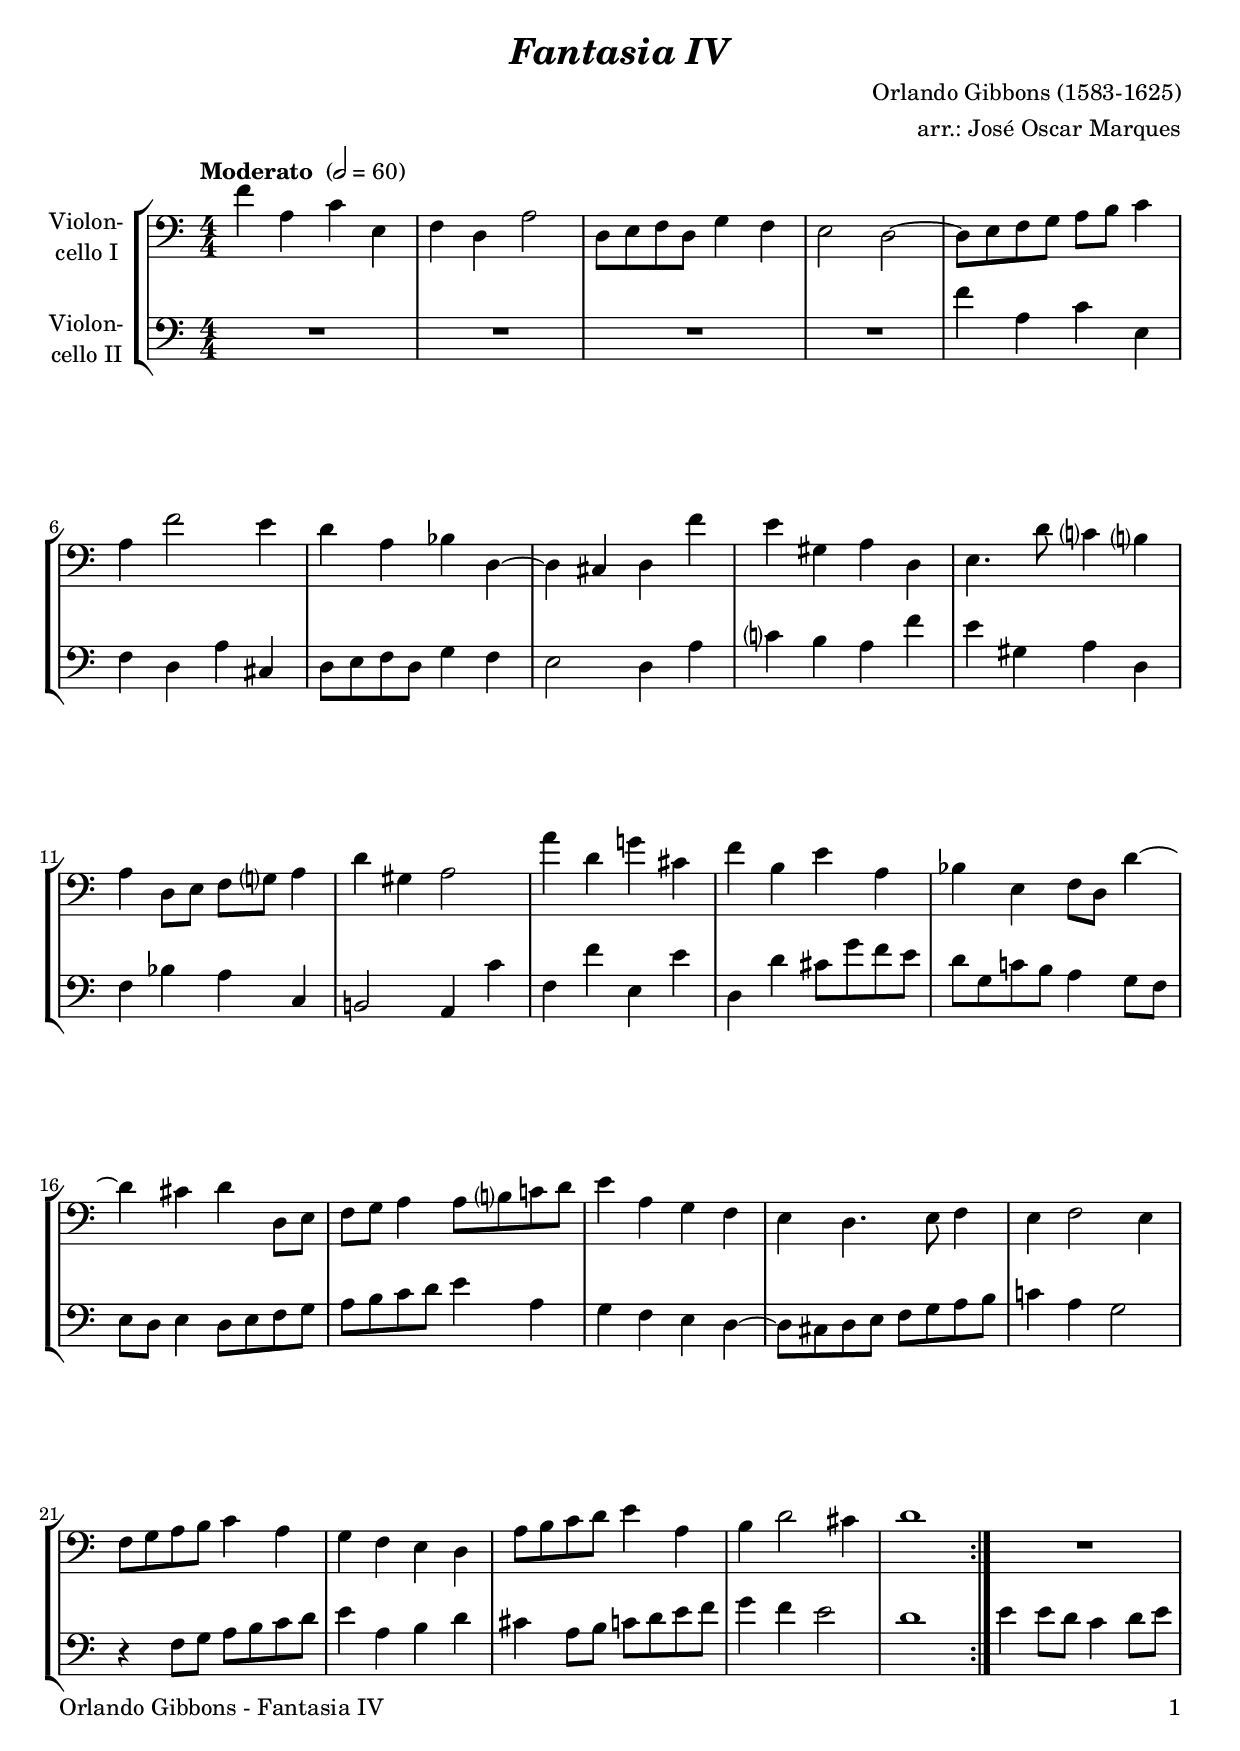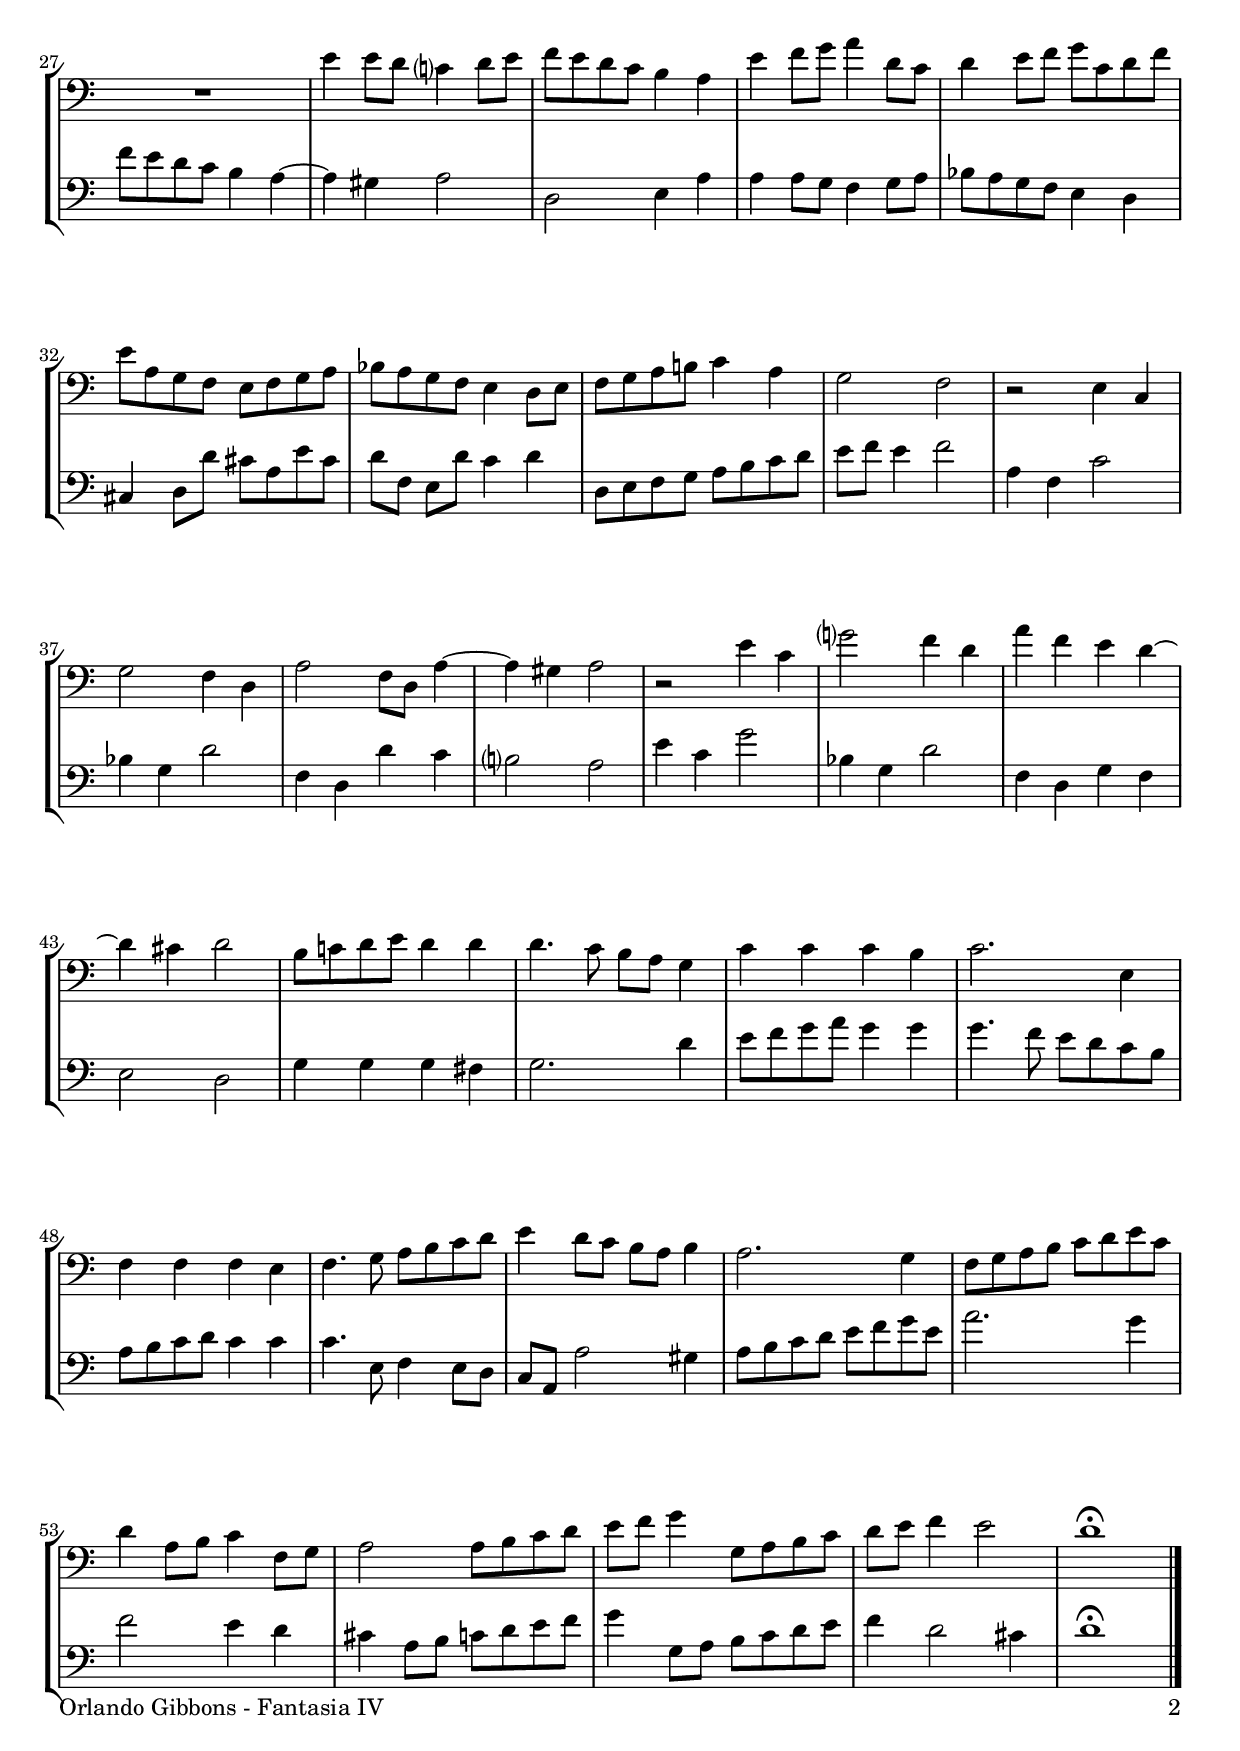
\version "2.18.2"
\include "deutsch.ly"
  
#(set-global-staff-size 20)

\header {
  title     = \markup \bold \italic "Fantasia IV"
  composer  = "Orlando Gibbons (1583-1625)"
  arranger  = "arr.: José Oscar Marques"
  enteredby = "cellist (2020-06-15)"
%  piece     = ""
}

voiceconsts = {
  \key c \major
  \time 4/4
  \clef "bass"
  \numericTimeSignature
  \compressFullBarRests
  % Set default beaming for all staves
%  \set Timing.beamExceptions = #'()
%  \set Timing.baseMoment     = #(ly:make-moment 1 4)
%  \set Timing.beatStructure  = #'(1 1 1)
  \tempo "Moderato " 2=60
}

micl = "clarinet"
mifl = "flute"
miob = "oboe"
mifh = "french horn"
misx = "tenor sax"
mist = "string ensemble 1"
miba = "cello"

rit = \mark \markup \box \italic "rit."

va = \relative c' {
  \voiceconsts

  \repeat volta 2 {
    f4 a, c e,
    f d a'2
    d,8 e f d g4 f
    e2 d~
    d8 e f g a h c4
    a f'2 e4

    d a b d,~
    d cis d f'
    e gis, a d,
    e4. d'8 c?4 h?
    a d,8 e f g? a4
    d gis, a2

    a'4 d, g! cis,
    f h, e a,
    b e, f8 d d'4~
    d cis d d,8 e
    f g a4 a8 h? c! d

    e4 a, g f
    e d4. e8 f4
    e f2 e4
    f8 g a h c4 a
    g f e d

    a'8 h c d e4 a,
    h d2 cis4
    d1
  }
  R1*2
  e4 e8 d c?4 d8 e

  f e d c h4 a
  e' f8 g a4 d,8 c
  d4 e8 f g c, d f
  e a, g f e f g a
  b a g f e4 d8 e

  f g a h! c4 a
  g2 f
  r e4 c
  g'2 f4 d
  a'2 f8 d a'4~
  a gis a2
  r e'4 c

  g'?2 f4 d
  a' f e d~
  d cis d2
  h8 c! d e d4 d
  d4. c8 h a g4
  c c c h

  c2. e,4
  f f f e
  f4. g8 a h c d
  e4 d8 c h a h4
  a2. g4

  f8 g a h c d e c
  d4 a8 h c4 f,8 g
  a2 a8 h c d
  e f g4 g,8 a h c
  d e f4 e2
  d1\fermata \bar "|."
}

vb = \relative c' {
  \voiceconsts

  \repeat volta 2 {
    R1*4
    f4 a, c e,
    f d a' cis,

    d8 e f d g4 f
    e2 d4 a'
    c? h a f'
    e gis, a d,
    f b a c,
    h!2 a4 c'

    f, f' e, e'
    d, d' cis8 g' f e
    d g, c! h a4 g8 f
    e d e4 d8 e f g
    a h c d e4 a,

    g f e d~
    d8 cis d e f g a h
    c!4 a g2
    r4 f8 g a h c d
    e4 a, h d

    cis a8 h c d e f
    g4 f e2
    d1
  }
  e4 e8 d c4 d8 e
  f e d c h4 a~
  a gis a2

  d, e4 a
  a a8 g f4 g8 a
  b a g f e4 d
  cis d8 d' cis a e' cis
  d f, e[ d'] c4 d

  d,8 e f g a h c d
  e f e4 f2
  a,4 f c'2
  b4 g d'2
  f,4 d d' c
  h?2 a
  e'4 c g'2

  b,4 g d'2
  f,4 d g f
  e2 d
  g4 g g fis
  g2. d'4
  e8 f g a g4 g

  g4. f8 e d c h
  a h c d c4 c
  c4. e,8 f4 e8 d
  c a a'2 gis4
  a8 h c d e f g e

  a2. g4
  f2 e4 d
  cis a8 h c d e f
  g4 g,8 a h c d e
  f4 d2 cis4
  d1\fermata \bar "|."
}


music = \new StaffGroup <<
      \new Staff {
	\set Staff.midiInstrument = \miba
	\set Staff.instrumentName = \markup \center-column { "Violon-" "cello I" }
	\transpose c c { \va }
      }

      \new Staff {
	\set Staff.midiInstrument = \miba
	\set Staff.instrumentName = \markup \center-column { "Violon-" "cello II" }
	\transpose c c { \vb }
      }
>>

\book {
   \paper {
    print-page-number = ##t
    print-first-page-number = ##t
    ragged-last-bottom = ##f
    oddHeaderMarkup = \markup \null
    evenHeaderMarkup = \markup \null
    oddFooterMarkup = \markup {
      \fill-line {
        \on-the-fly #print-page-number-check-first
        "Orlando Gibbons - Fantasia IV" \fromproperty #'page:page-number-string
      }
    }
    evenFooterMarkup = \oddFooterMarkup
  } \score {
    \music
    \layout {}
  }

  \score {
    \unfoldRepeats \music

    \midi {
      \context {
        \Score
      }
    }
  }
}